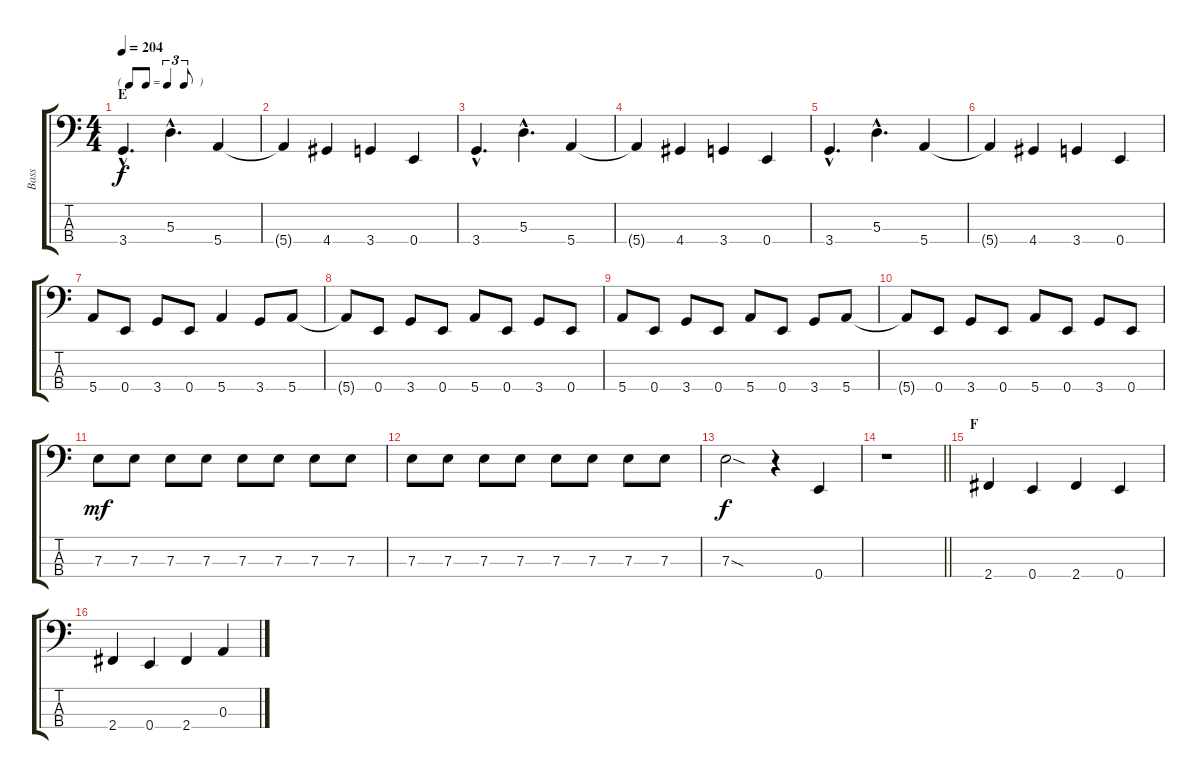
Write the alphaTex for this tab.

\track ("Bass" "Bass") {instrument electricbasspick}
\staff {score tabs}
\tuning (G2 D2 A1 E1) {hide}
\ts (4 4)
\tf triplet8th
\section ("" "E")
\tempo 204
\clef f4
\ks c
3.4{hac}.4{d dy f} 5.3{hac}.4{d} 5.4.4 |
5.4{t}.4 4.4.4 3.4.4 0.4.4 |
3.4{hac}.4{d} 5.3{hac}.4{d} 5.4.4 |
5.4{t}.4 4.4.4 3.4.4 0.4.4 |
3.4{hac}.4{d} 5.3{hac}.4{d} 5.4.4 |
5.4{t}.4 4.4.4 3.4.4 0.4.4 |
5.4.8 0.4.8 3.4.8 0.4.8 5.4.4 3.4.8 5.4.8 |
5.4{t}.8 0.4.8 3.4.8 0.4.8 5.4.8 0.4.8 3.4.8 0.4.8 |
5.4.8 0.4.8 3.4.8 0.4.8 5.4.8 0.4.8 3.4.8 5.4.8 |
5.4{t}.8 0.4.8 3.4.8 0.4.8 5.4.8 0.4.8 3.4.8 0.4.8 |
7.3.8{dy mf} 7.3.8 7.3.8 7.3.8 7.3.8 7.3.8 7.3.8 7.3.8 |
7.3.8 7.3.8 7.3.8 7.3.8 7.3.8 7.3.8 7.3.8 7.3.8 |
7.3{sod}.2{dy f} r.4 0.4.4 |
\barLineRight lightlight
r.1 |
\section ("" "F")
2.4.4 0.4.4 2.4.4 0.4.4 |
2.4.4 0.4.4 2.4.4 0.3.4
